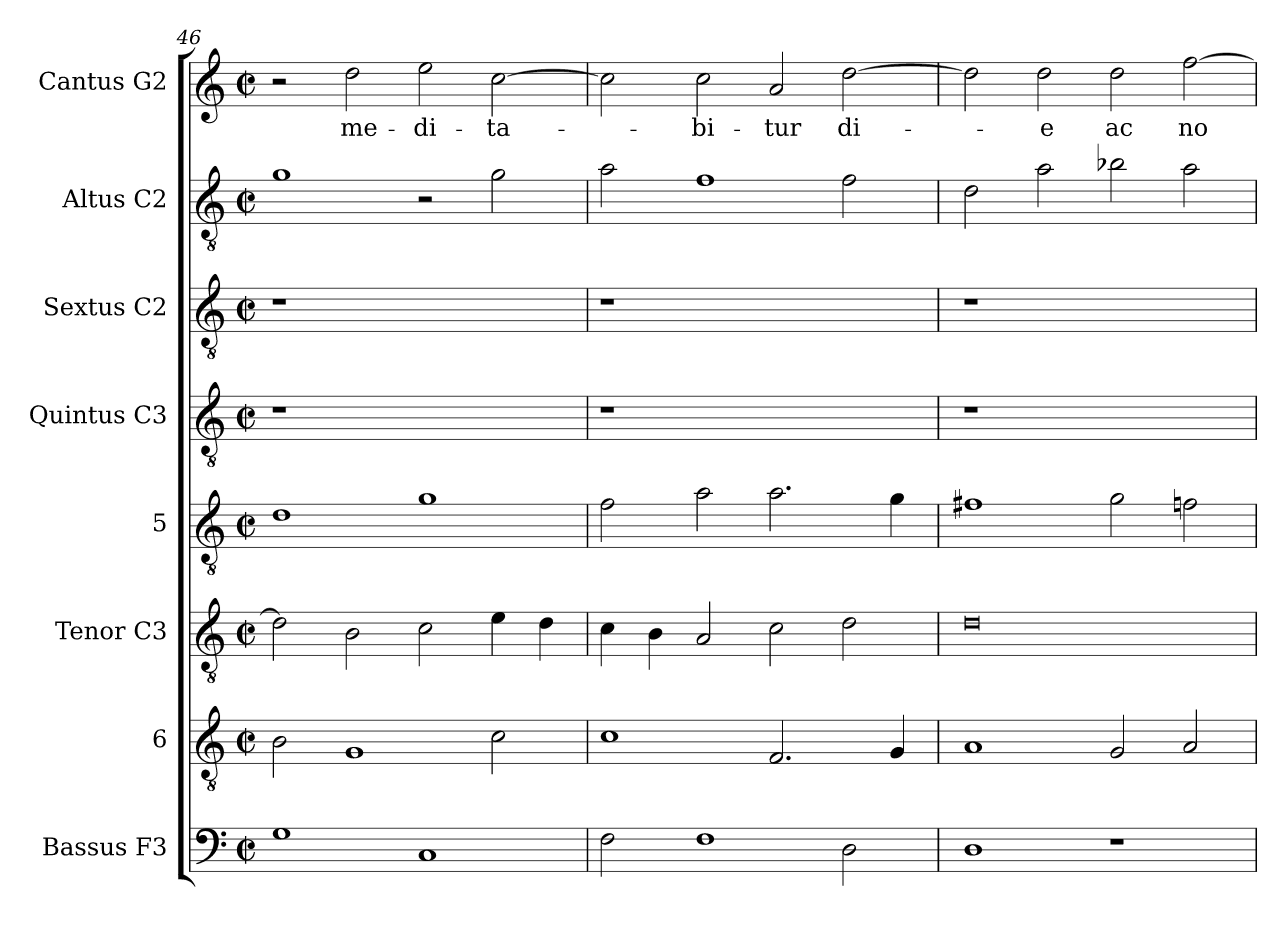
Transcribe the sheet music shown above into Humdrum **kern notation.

**kern	**kern	**kern	**kern	**kern	**kern	**kern	**kern	**text
*part8	*part7	*part6	*part5	*part4	*part3	*part2	*part1	*part1
*staff8	*staff7	*staff6	*staff5	*staff4	*staff3	*staff2	*staff1	*staff1
*I"Bassus F3	*I"6	*I"Tenor C3	*I"5	*I"Quintus C3	*I"Sextus C2	*I"Altus C2	*I"Cantus G2	*
*I'B	*	*I'T	*	*	*	*I'A	*I'C	*
*clefF4	*clefGv2	*clefGv2	*clefGv2	*clefGv2	*clefGv2	*clefGv2	*clefG2	*
*ITrd7c12	*	*	*	*	*	*	*	*
*k[]	*k[]	*k[]	*k[]	*k[]	*k[]	*k[]	*k[]	*
*C:	*C:	*C:	*C:	*C:	*C:	*C:	*C:	*
*M2/2	*M2/2	*M2/2	*M2/2	*M2/2	*M2/2	*M2/2	*M2/2	*
*met(c|)	*met(c|)	*met(c|)	*met(c|)	*met(c|)	*met(c|)	*met(c|)	*met(c|)	*
=46	=46	=46	=46	=46	=46	=46	=46	=46
1GG	2B\	2d\]	1d	1r	1r	1g	2r	.
!	!	!	!	!	!	!	!	!LO:LY:b
.	1G	2B\	.	.	.	.	2dd\	me-
!	!	!	!	!	!	!	!	!LO:LY:b
1CC	.	2c\	1g	1ryy	1ryy	2r	2ee\	-di-
!	!	!	!	!	!	!	!	!LO:LY:b
.	2c\	4e\	.	.	.	2g\	[>2cc\	-ta-
.	.	4d\	.	.	.	.	.	.
=47	=47	=47	=47	=47	=47	=47	=47	=47
2FF\	1c	4c\	2f\	1r	1r	2a\	2cc\]	.
.	.	4B\	.	.	.	.	.	.
!	!	!	!	!	!	!	!	!LO:LY:b
1FF	.	2A/	2a\	.	.	1f	2cc\	-bi-
!	!	!	!	!	!	!	!	!LO:LY:b
.	2.F/	2c\	2.a\	1ryy	1ryy	.	2a/	-tur
!	!	!	!	!	!	!	!	!LO:LY:b
2DD\	.	2d\	.	.	.	2f\	[>2dd\	di-
.	4G/	.	4g\	.	.	.	.	.
=48	=48	=48	=48	=48	=48	=48	=48	=48
1DD	1A	0d	1f#X	1r	1r	2d\	2dd\]	.
!	!	!	!	!	!	!	!	!LO:LY:b
.	.	.	.	.	.	2a\	2dd\	-e
!	!	!	!	!	!	!	!	!LO:LY:b
1r	2G/	.	2g\	1ryy	1ryy	2b-X\	2dd\	ac
!	!	!	!	!	!	!	!	!LO:LY:b
.	2A/	.	2fn\	.	.	2a\	[<2ff\	no-
=	=	=	=	=	=	=	=	=
*-	*-	*-	*-	*-	*-	*-	*-	*-
